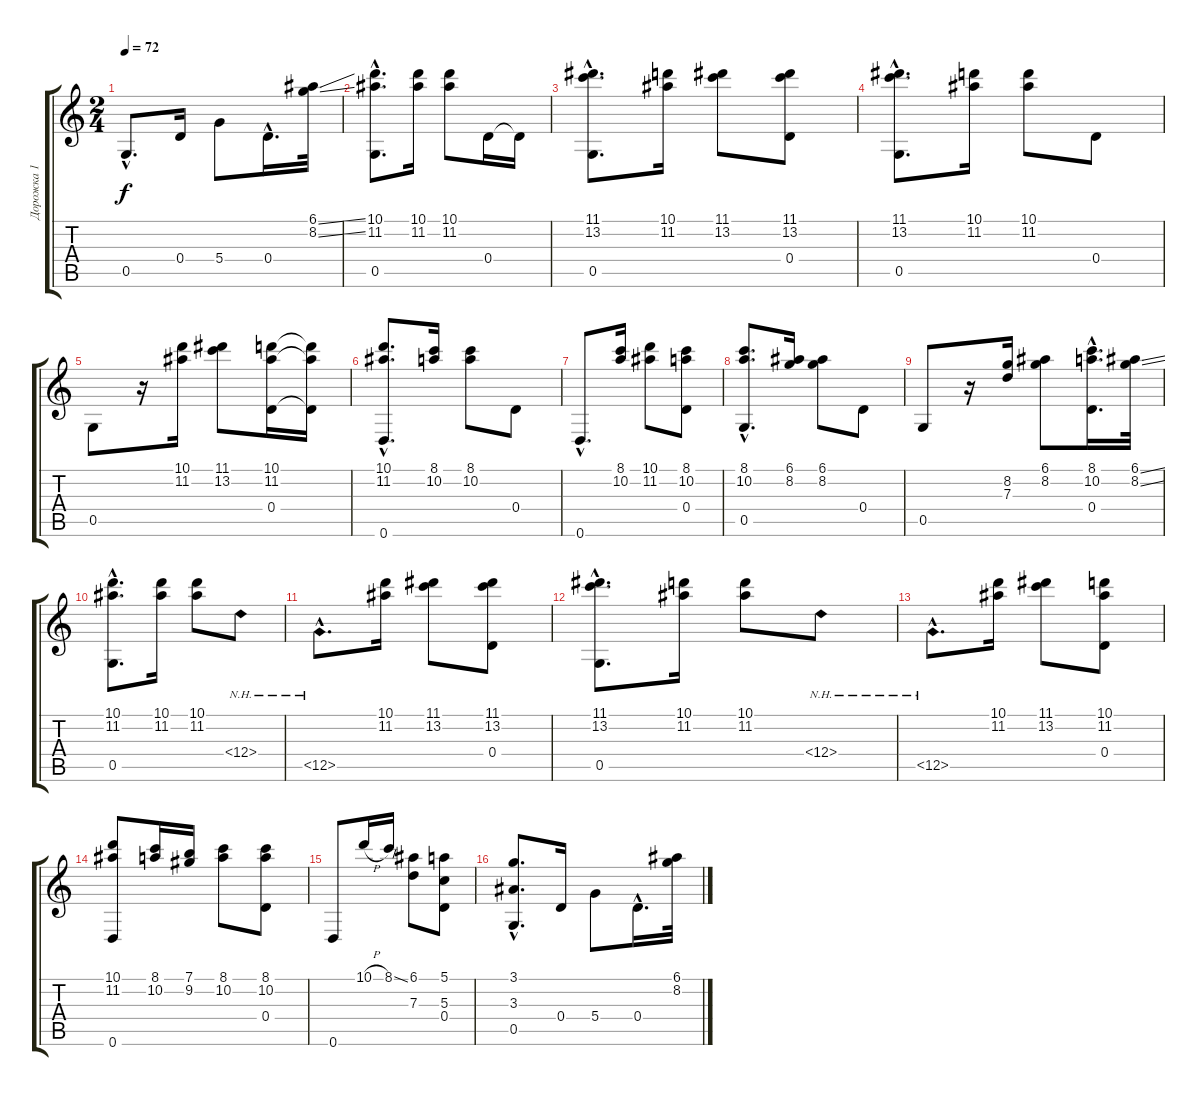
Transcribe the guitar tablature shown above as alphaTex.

\track ("Дорожка 1" "Дорожка 1") {instrument acousticguitarsteel}
\staff {score tabs}
\tuning (E4 B3 G3 D3 G2 D2) {hide}
\ts (2 4)
\tempo 72
\clef g2
\ks c
0.5{hac}.8{d dy f} 0.4.16 5.4.8 0.4{hac}.16{d} (6.1{ss} 8.2{ss}).32 |
(10.1{hac} 11.2{hac} 0.5{hac}).8{d} (10.1 11.2).16 (10.1 11.2).8 0.4.16 0.4{t}.16 |
(11.1{hac} 13.2{hac} 0.5{hac}).8{d} (10.1 11.2).16 (11.1 13.2).8 (11.1 13.2 0.4).8 |
(11.1{hac} 13.2{hac} 0.5{hac}).8{d} (10.1 11.2).16 (10.1 11.2).8 0.4.8 |
0.5.8 r.16 (10.1 11.2).16 (11.1 13.2).8 (10.1 11.2 0.4).16 (10.1{t} 11.2{t} 0.4{t}).16 |
(10.1{hac} 11.2{hac} 0.6{hac}).8{d} (8.1 10.2).16 (8.1 10.2).8 0.4.8 |
0.6{hac}.8{d} (8.1 10.2).16 (10.1 11.2).8 (8.1 10.2 0.4).8 |
(8.1{hac} 10.2{hac} 0.5{hac}).8{d} (6.1 8.2).16 (6.1 8.2).8 0.4.8 |
0.5.8 r.16 (8.2 7.3).16 (6.1 8.2).8 (8.1{hac} 10.2{hac} 0.4{hac}).16{d} (6.1{ss} 8.2{ss}).32 |
(10.1{hac} 11.2{hac} 0.5{hac}).8{d} (10.1 11.2).16 (10.1 11.2).8 0.4{nh}.8 |
0.5{nh hac}.8{d} (10.1 11.2).16 (11.1 13.2).8 (11.1 13.2 0.4).8 |
(11.1{hac} 13.2{hac} 0.5{hac}).8{d} (10.1 11.2).16 (10.1 11.2).8 0.4{nh}.8 |
0.5{nh hac}.8{d} (10.1 11.2).16 (11.1 13.2).8 (10.1 11.2 0.4).8 |
(10.1 11.2 0.6).8 (8.1 10.2).16 (7.1 9.2).16 (8.1 10.2).8 (8.1 10.2 0.4).8 |
0.6.8 10.1{h}.16 8.1{ss}.16 (6.1 7.3).8 (5.1 5.3 0.4).8 |
(3.1{hac} 3.3{hac} 0.5{hac}).8{d} 0.4.16 5.4.8 0.4{hac}.16{d} (6.1{ss} 8.2{ss}).32
